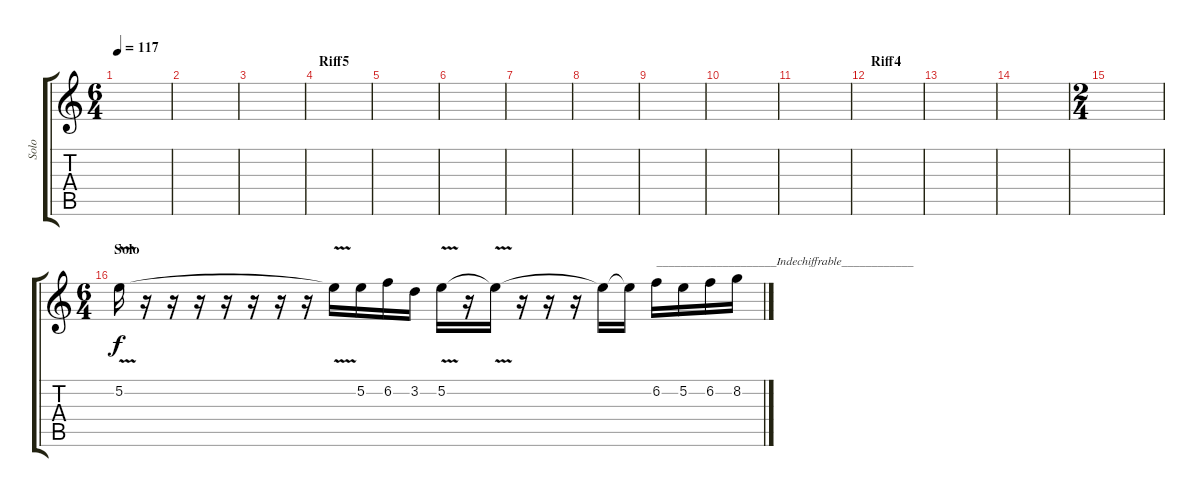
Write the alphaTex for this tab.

\track ("Solo" "Solo") {instrument distortionguitar}
\staff {score tabs}
\tuning (E4 B3 G3 D3 A2 E2) {hide}
\ts (6 4)
\tempo 117
\clef g2
\ks c
|
|
|
\section ("" "Riff5")
|
|
|
|
|
|
|
|
\section ("" "Riff4")
|
|
|
\ts (2 4)
|
\ts (6 4)
\section ("" "Solo")
5.2{v}.16 r.16 r.16 r.16 r.16 r.16 r.16 r.16 5.2{t}.16 5.2.16 6.2.16 3.2.16 5.2{v}.16 r.16 5.2{t}.16 r.16 r.16 r.16 5.2{t}.16 5.2{t}.16 6.2.16{txt "____________________Indechiffrable____________"} 5.2.16 6.2.16 8.2.16
